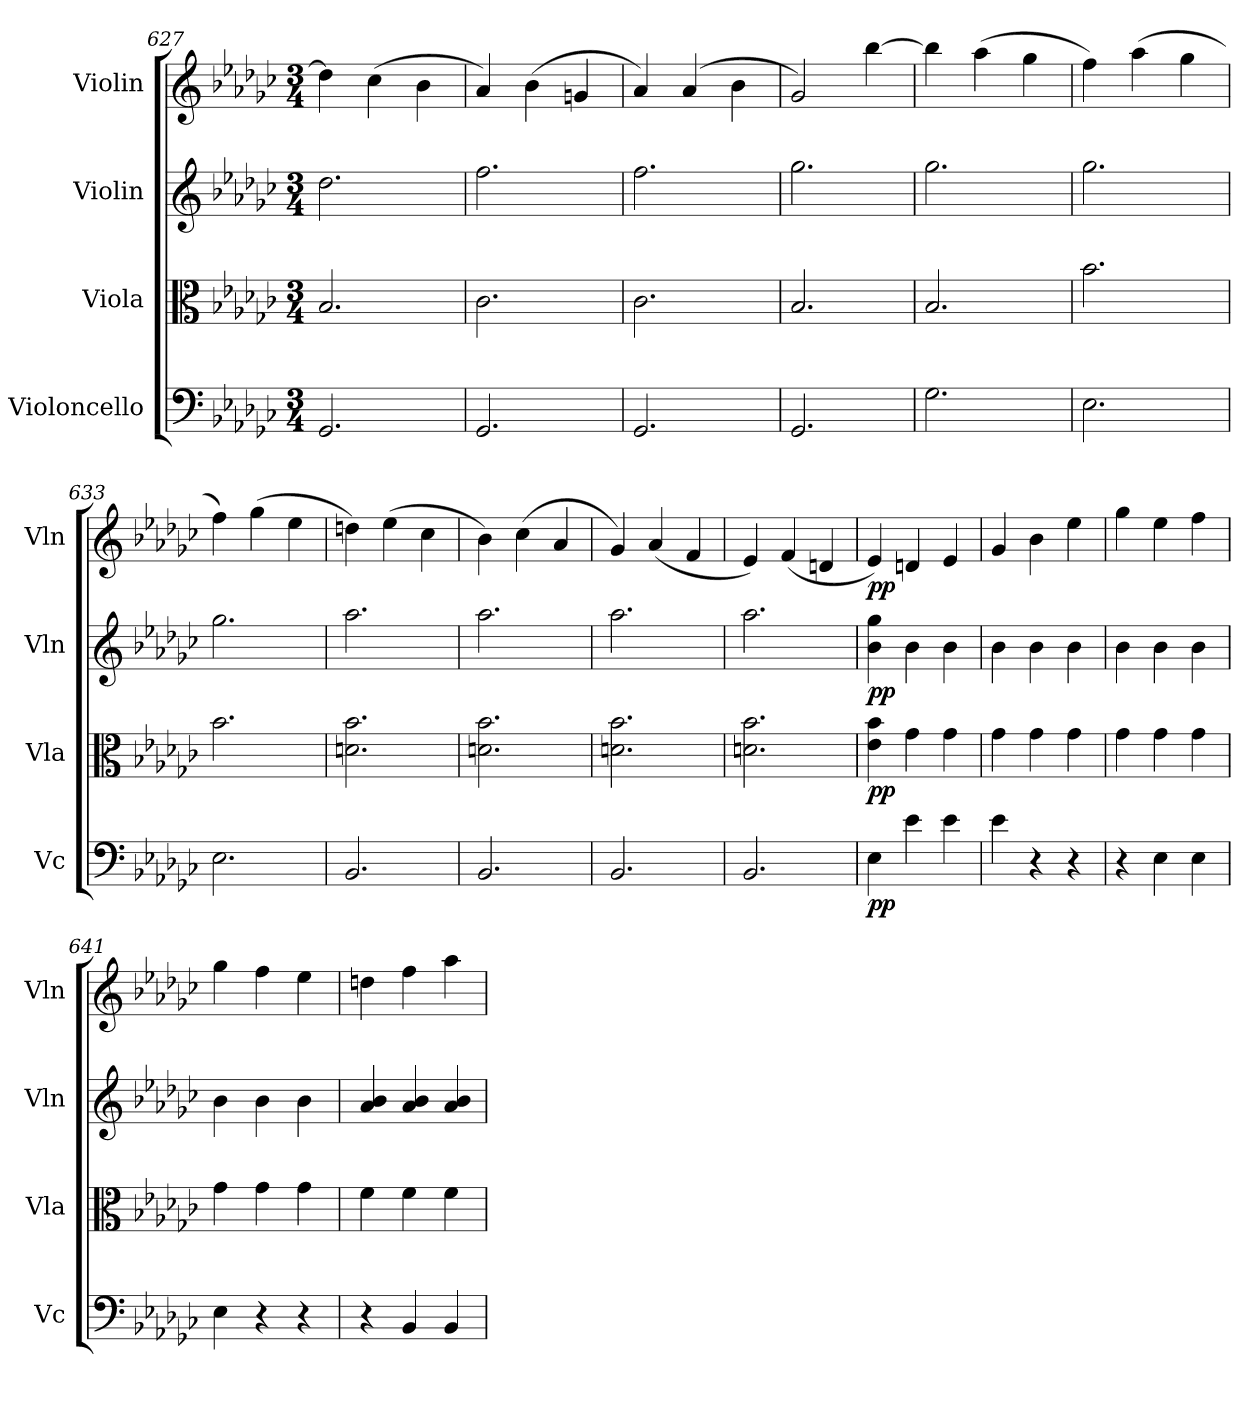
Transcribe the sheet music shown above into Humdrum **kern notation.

**kern	**dynam	**kern	**dynam	**kern	**dynam	**kern	**dynam
*part4	*part4	*part3	*part3	*part2	*part2	*part1	*part1
*staff4	*staff4	*staff3	*staff3	*staff2	*staff2	*staff1	*staff1
*I"Violoncello	*	*I"Viola	*	*I"Violin	*	*I"Violin	*
*I'Vc	*	*I'Vla	*	*I'Vln	*	*I'Vln	*
*clefF4	*	*clefC3	*	*clefG2	*	*clefG2	*
*k[b-e-a-d-g-c-]	*	*k[b-e-a-d-g-c-]	*	*k[b-e-a-d-g-c-]	*	*k[b-e-a-d-g-c-]	*
*M3/4	*	*M3/4	*	*M3/4	*	*M3/4	*
=627	=627	=627	=627	=627	=627	=627	=627
2.GG-	.	2.B-	.	2.dd-	.	4dd-]	.
.	.	.	.	.	.	(4cc-	.
.	.	.	.	.	.	4b-	.
=628	=628	=628	=628	=628	=628	=628	=628
2.GG-	.	2.c-	.	2.ff	.	4a-)	.
.	.	.	.	.	.	(4b-	.
.	.	.	.	.	.	4gn	.
=629	=629	=629	=629	=629	=629	=629	=629
2.GG-	.	2.c-	.	2.ff	.	4a-)	.
.	.	.	.	.	.	(4a-	.
.	.	.	.	.	.	4b-	.
=630	=630	=630	=630	=630	=630	=630	=630
2.GG-	.	2.B-	.	2.gg-	.	2g-)	.
.	.	.	.	.	.	[4bb-	.
=631	=631	=631	=631	=631	=631	=631	=631
2.G-	.	2.B-	.	2.gg-	.	4bb-]	.
.	.	.	.	.	.	(4aa-	.
.	.	.	.	.	.	4gg-	.
=632	=632	=632	=632	=632	=632	=632	=632
2.E-	.	2.b-	.	2.gg-	.	4ff)	.
.	.	.	.	.	.	(4aa-	.
.	.	.	.	.	.	4gg-	.
=633	=633	=633	=633	=633	=633	=633	=633
2.E-	.	2.b-	.	2.gg-	.	4ff)	.
.	.	.	.	.	.	(4gg-	.
.	.	.	.	.	.	4ee-	.
=634	=634	=634	=634	=634	=634	=634	=634
2.BB-	.	2.dn 2.b-	.	2.aa-	.	4ddn)	.
.	.	.	.	.	.	(4ee-	.
.	.	.	.	.	.	4cc-	.
=635	=635	=635	=635	=635	=635	=635	=635
2.BB-	.	2.dn 2.b-	.	2.aa-	.	4b-)	.
.	.	.	.	.	.	(4cc-	.
.	.	.	.	.	.	4a-	.
=636	=636	=636	=636	=636	=636	=636	=636
2.BB-	.	2.dn 2.b-	.	2.aa-	.	4g-)	.
.	.	.	.	.	.	(4a-	.
.	.	.	.	.	.	4f	.
=637	=637	=637	=637	=637	=637	=637	=637
2.BB-	.	2.dn 2.b-	.	2.aa-	.	4e-)	.
.	.	.	.	.	.	(4f	.
.	.	.	.	.	.	4dn	.
=638	=638	=638	=638	=638	=638	=638	=638
4E-	pp	4e- 4b-	pp	4b- 4gg-	pp	4e-)	pp
4e-	.	4g-	.	4b-	.	4dn	.
4e-	.	4g-	.	4b-	.	4e-	.
=639	=639	=639	=639	=639	=639	=639	=639
4e-	.	4g-	.	4b-	.	4g-	.
4r	.	4g-	.	4b-	.	4b-	.
4r	.	4g-	.	4b-	.	4ee-	.
=640	=640	=640	=640	=640	=640	=640	=640
4r	.	4g-	.	4b-	.	4gg-	.
4E-	.	4g-	.	4b-	.	4ee-	.
4E-	.	4g-	.	4b-	.	4ff	.
=641	=641	=641	=641	=641	=641	=641	=641
4E-	.	4g-	.	4b-	.	4gg-	.
4r	.	4g-	.	4b-	.	4ff	.
4r	.	4g-	.	4b-	.	4ee-	.
=642	=642	=642	=642	=642	=642	=642	=642
4r	.	4f	.	4a- 4b-	.	4ddn	.
4BB-	.	4f	.	4a- 4b-	.	4ff	.
4BB-	.	4f	.	4a- 4b-	.	4aa-	.
=	=	=	=	=	=	=	=
*-	*-	*-	*-	*-	*-	*-	*-
